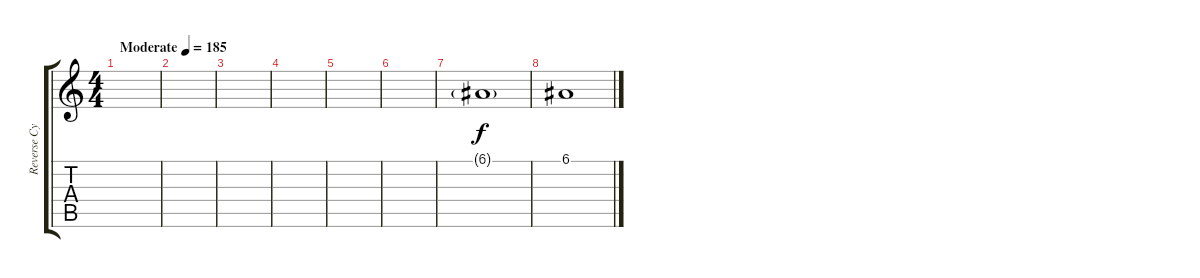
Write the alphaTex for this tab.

\track ("Reverse Cymbal" "Reverse Cy") {instrument reversecymbal}
\staff {score tabs}
\tuning (E4 B3 G3 D3 A2 E2) {hide}
\ts (4 4)
\tempo (185 "Moderate")
\clef g2
\ks c
|
|
|
|
|
|
6.1{g}.1 |
6.1.1{dy f}
